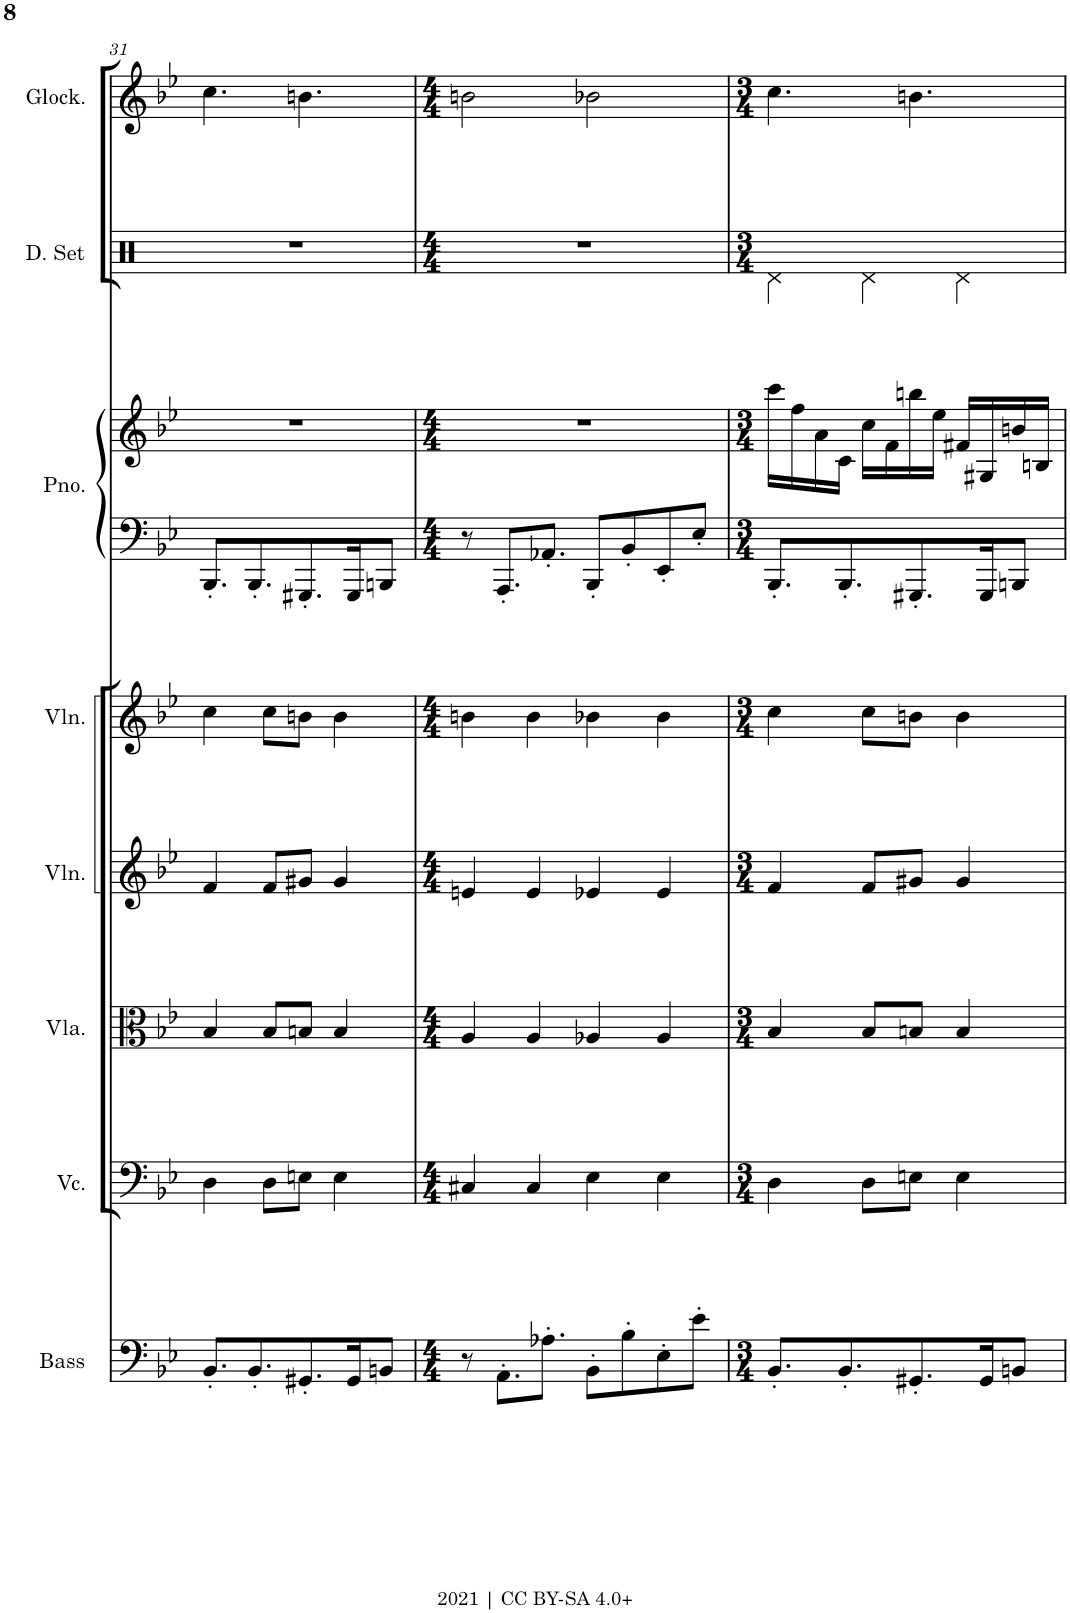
**kern	**kern	**kern	**kern	**kern	**kern	**kern	**kern
*part7	*part6	*part5	*part4	*part3	*part2	*part2	*part1
*staff8	*staff7	*staff6	*staff5	*staff4	*staff3	*staff2	*staff1
*I"Acoustic Bass	*I"Violoncello	*I"Viola	*I"Violin	*I"Violin	*I"Piano	*	*I"Glockenspiel
*I'Bass	*I'Vc.	*I'Vla.	*I'Vln.	*I'Vln.	*I'Pno.	*	*I'Glock.
!!LO:PB:g=z
*clefF4	*clefF4	*clefC3	*clefG2	*clefG2	*clefF4	*clefG2	*clefG2
*Trd7c12	*	*	*	*	*	*	*Trd-14c-24
*k[b-e-]	*k[b-e-]	*k[b-e-]	*k[b-e-]	*k[b-e-]	*k[b-e-]	*k[b-e-]	*k[b-e-]
*M3/4	*M3/4	*M3/4	*M3/4	*M3/4	*M3/4	*M3/4	*M3/4
=31	=31	=31	=31	=31	=31	=31	=31
8.BB-'/L	4D\	4B-/	4f/	4cc\	8.BBB-'/L	2.r	4.cc\
8.BB-'/	.	.	.	.	8.BBB-'/	.	.
.	8D\L	8B-/L	8f/L	8cc\L	.	.	.
8.GG#X'/	8En\J	8Bn/J	8g#X/J	8bn\J	8.GGG#X'/	.	4.bn\
.	4E\	4B/	4g#/	4b\	.	.	.
16GG#/K	.	.	.	.	16GGG#/K	.	.
8BBn/J	.	.	.	.	8BBBn/J	.	.
=32	=32	=32	=32	=32	=32	=32	=32
*M4/4	*M4/4	*M4/4	*M4/4	*M4/4	*M4/4	*M4/4	*M4/4
8r	4C#X/	4A/	4en/	4bn\	8r	1r	2bn\
8.AA'\L	.	.	.	.	8.AAA'/L	.	.
.	4C#/	4A/	4e/	4b\	.	.	.
8.A-X'\J	.	.	.	.	8.AA-X'/J	.	.
8BB-'\L	4E-\	4A-X/	4e-X/	4b-X\	8BBB-'/L	.	2b-X\
8B-'\	.	.	.	.	8BB-'/	.	.
8E-'\	4E-\	4A-/	4e-/	4b-\	8EE-'/	.	.
8e-'\J	.	.	.	.	8E-'/J	.	.
=33	=33	=33	=33	=33	=33	=33	=33
*M3/4	*M3/4	*M3/4	*M3/4	*M3/4	*M3/4	*M3/4	*M3/4
8.BB-'/L	4D\	4B-/	4f/	4cc\	8.BBB-'/L	16ccc\LL	4.cc\
.	.	.	.	.	.	16ff\	.
.	.	.	.	.	.	16a\	.
8.BB-'/	.	.	.	.	8.BBB-'/	16c\JJ	.
.	8D\L	8B-/L	8f/L	8cc\L	.	16cc\LL	.
.	.	.	.	.	.	16f\	.
8.GG#X'/	8En\J	8Bn/J	8g#X/J	8bn\J	8.GGG#X'/	16bbn\	4.bn\
.	.	.	.	.	.	16ee-\JJ	.
.	4E\	4B/	4g#/	4b\	.	16f#X/LL	.
16GG#/K	.	.	.	.	16GGG#/K	16G#X/	.
8BBn/J	.	.	.	.	8BBBn/J	16bn/	.
.	.	.	.	.	.	16Bn/JJ	.
=	=	=	=	=	=	=	=
*-	*-	*-	*-	*-	*-	*-	*-
